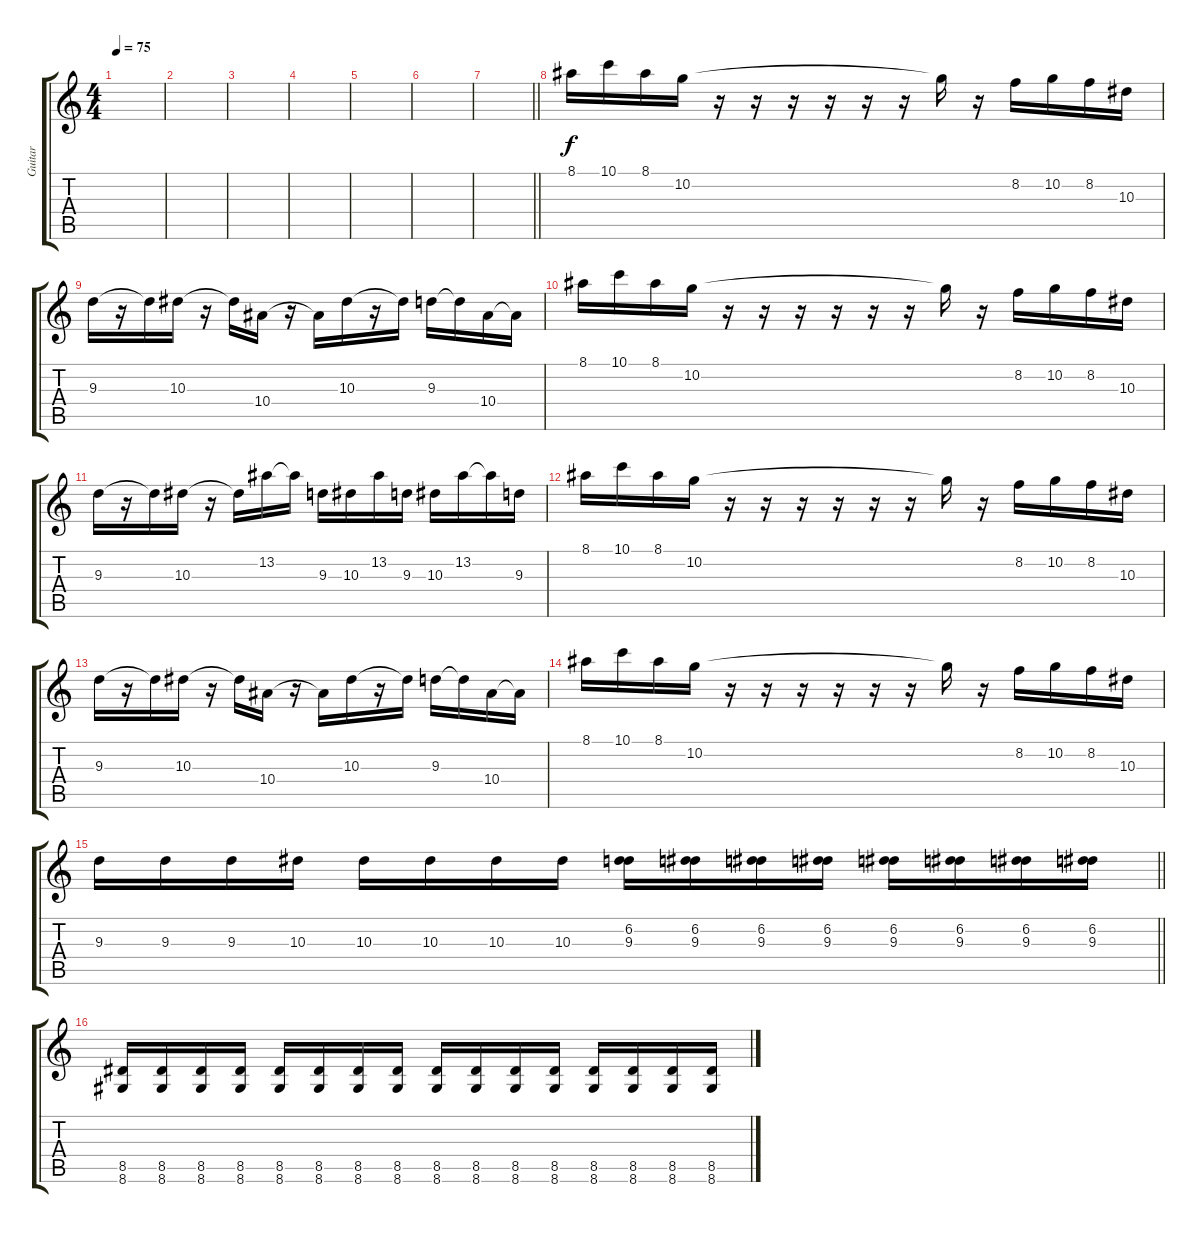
\track ("Guitar" "Guitar") {instrument distortionguitar}
\staff {score tabs}
\tuning (D4 A3 F3 C3 G2 C2) {hide}
\ts (4 4)
\tempo 75
\clef g2
\ks c
|
|
|
|
|
|
\barLineRight lightlight
|
\section ("" "")
8.1.16{volume 14 balance 8} 10.1.16 8.1.16 10.2.16 r.16 r.16 r.16 r.16 r.16 r.16 10.2{t}.16 r.16 8.2.16 10.2.16 8.2.16 10.3.16 |
9.3.16 r.16 9.3{t}.16 10.3.16 r.16 10.3{t}.16 10.4.16 r.16 10.4{t}.16 10.3.16 r.16 10.3{t}.16 9.3.16 9.3{t}.16 10.4.16 10.4{t}.16 |
8.1.16 10.1.16 8.1.16 10.2.16 r.16 r.16 r.16 r.16 r.16 r.16 10.2{t}.16 r.16 8.2.16 10.2.16 8.2.16 10.3.16 |
9.3.16 r.16 9.3{t}.16 10.3.16 r.16 10.3{t}.16 13.2.16 13.2{t}.16 9.3.16 10.3.16 13.2.16 9.3.16 10.3.16 13.2.16 13.2{t}.16 9.3.16 |
8.1.16 10.1.16 8.1.16 10.2.16 r.16 r.16 r.16 r.16 r.16 r.16 10.2{t}.16 r.16 8.2.16 10.2.16 8.2.16 10.3.16 |
9.3.16 r.16 9.3{t}.16 10.3.16 r.16 10.3{t}.16 10.4.16 r.16 10.4{t}.16 10.3.16 r.16 10.3{t}.16 9.3.16 9.3{t}.16 10.4.16 10.4{t}.16 |
8.1.16 10.1.16 8.1.16 10.2.16 r.16 r.16 r.16 r.16 r.16 r.16 10.2{t}.16 r.16 8.2.16 10.2.16 8.2.16 10.3.16 |
\barLineRight lightlight
9.3.16 9.3.16 9.3.16 10.3.16 10.3.16 10.3.16 10.3.16 10.3.16 (6.2 9.3).16 (6.2 9.3).16 (6.2 9.3).16 (6.2 9.3).16 (6.2 9.3).16 (6.2 9.3).16 (6.2 9.3).16 (6.2 9.3).16 |
\section ("" "")
(8.5 8.6).16{volume 12 balance 0} (8.5 8.6).16 (8.5 8.6).16 (8.5 8.6).16 (8.5 8.6).16 (8.5 8.6).16 (8.5 8.6).16 (8.5 8.6).16 (8.5 8.6).16 (8.5 8.6).16 (8.5 8.6).16 (8.5 8.6).16 (8.5 8.6).16 (8.5 8.6).16 (8.5 8.6).16 (8.5 8.6).16
